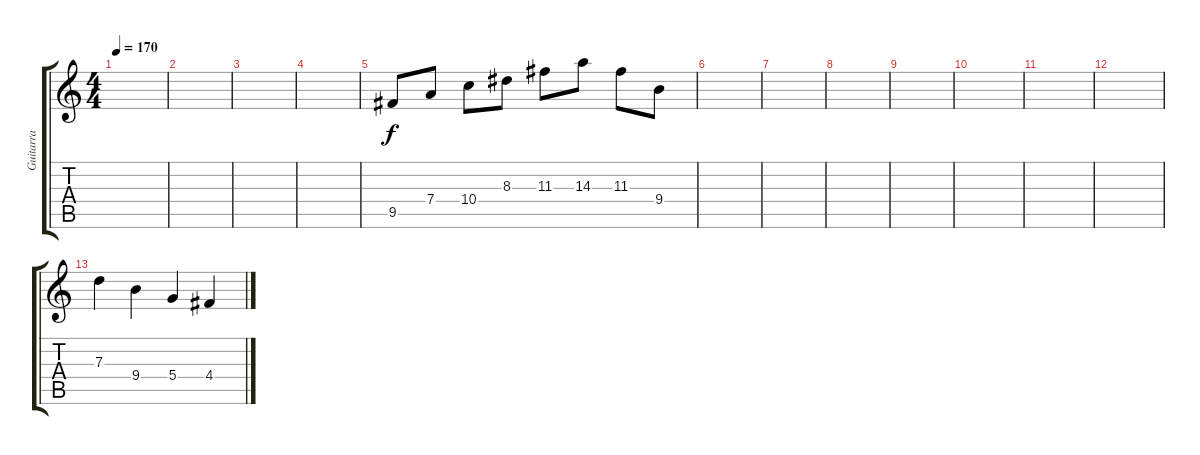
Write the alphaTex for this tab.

\track ("Guitarra" "Guitarra") {instrument distortionguitar}
\staff {score tabs}
\tuning (E4 B3 G3 D3 A2 E2) {hide}
\ts (4 4)
\tempo 170
\clef g2
\ks c
|
|
|
|
9.5.8 7.4.8 10.4.8 8.3.8 11.3.8 14.3.8 11.3.8 9.4.8 |
|
|
|
|
|
|
|
7.3.4 9.4.4 5.4.4 4.4.4
